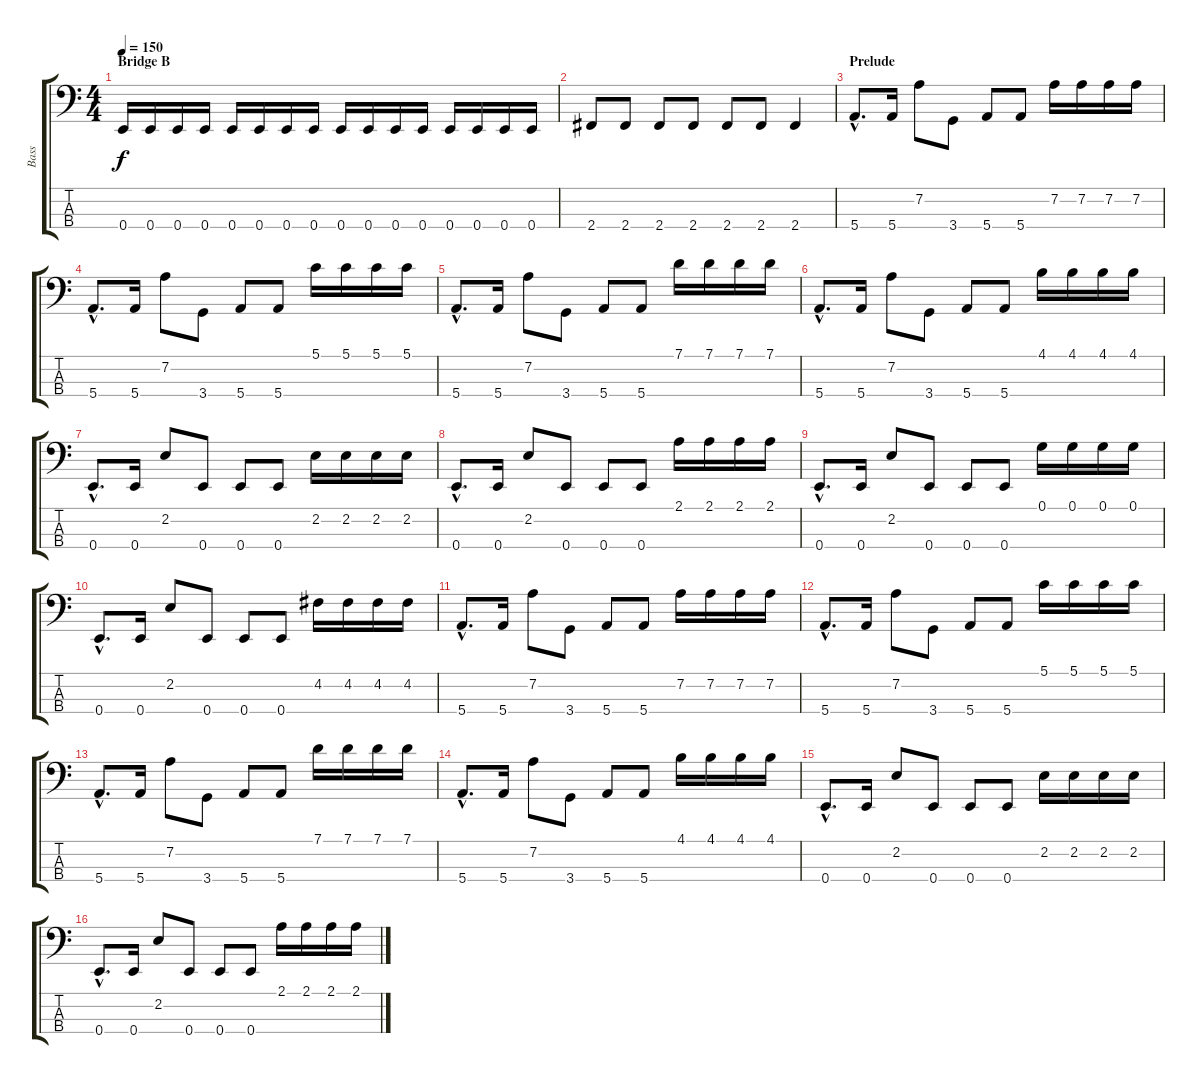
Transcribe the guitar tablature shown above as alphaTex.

\track ("Bass" "Bass") {instrument electricbassfinger}
\staff {score tabs}
\tuning (G2 D2 A1 E1) {hide}
\ts (4 4)
\section ("" "Bridge B")
\tempo 150
\clef f4
\ks c
0.4.16{dy f} 0.4.16 0.4.16 0.4.16 0.4.16 0.4.16 0.4.16 0.4.16 0.4.16 0.4.16 0.4.16 0.4.16 0.4.16 0.4.16 0.4.16 0.4.16 |
2.4.8 2.4.8 2.4.8 2.4.8 2.4.8 2.4.8 2.4.4 |
\section ("" "Prelude")
5.4{hac}.8{d} 5.4.16 7.2.8 3.4.8 5.4.8 5.4.8 7.2.16 7.2.16 7.2.16 7.2.16 |
5.4{hac}.8{d} 5.4.16 7.2.8 3.4.8 5.4.8 5.4.8 5.1.16 5.1.16 5.1.16 5.1.16 |
5.4{hac}.8{d} 5.4.16 7.2.8 3.4.8 5.4.8 5.4.8 7.1.16 7.1.16 7.1.16 7.1.16 |
5.4{hac}.8{d} 5.4.16 7.2.8 3.4.8 5.4.8 5.4.8 4.1.16 4.1.16 4.1.16 4.1.16 |
0.4{hac}.8{d} 0.4.16 2.2.8 0.4.8 0.4.8 0.4.8 2.2.16 2.2.16 2.2.16 2.2.16 |
0.4{hac}.8{d} 0.4.16 2.2.8 0.4.8 0.4.8 0.4.8 2.1.16 2.1.16 2.1.16 2.1.16 |
0.4{hac}.8{d} 0.4.16 2.2.8 0.4.8 0.4.8 0.4.8 0.1.16 0.1.16 0.1.16 0.1.16 |
0.4{hac}.8{d} 0.4.16 2.2.8 0.4.8 0.4.8 0.4.8 4.2.16 4.2.16 4.2.16 4.2.16 |
5.4{hac}.8{d} 5.4.16 7.2.8 3.4.8 5.4.8 5.4.8 7.2.16 7.2.16 7.2.16 7.2.16 |
5.4{hac}.8{d} 5.4.16 7.2.8 3.4.8 5.4.8 5.4.8 5.1.16 5.1.16 5.1.16 5.1.16 |
5.4{hac}.8{d} 5.4.16 7.2.8 3.4.8 5.4.8 5.4.8 7.1.16 7.1.16 7.1.16 7.1.16 |
5.4{hac}.8{d} 5.4.16 7.2.8 3.4.8 5.4.8 5.4.8 4.1.16 4.1.16 4.1.16 4.1.16 |
0.4{hac}.8{d} 0.4.16 2.2.8 0.4.8 0.4.8 0.4.8 2.2.16 2.2.16 2.2.16 2.2.16 |
0.4{hac}.8{d} 0.4.16 2.2.8 0.4.8 0.4.8 0.4.8 2.1.16 2.1.16 2.1.16 2.1.16
